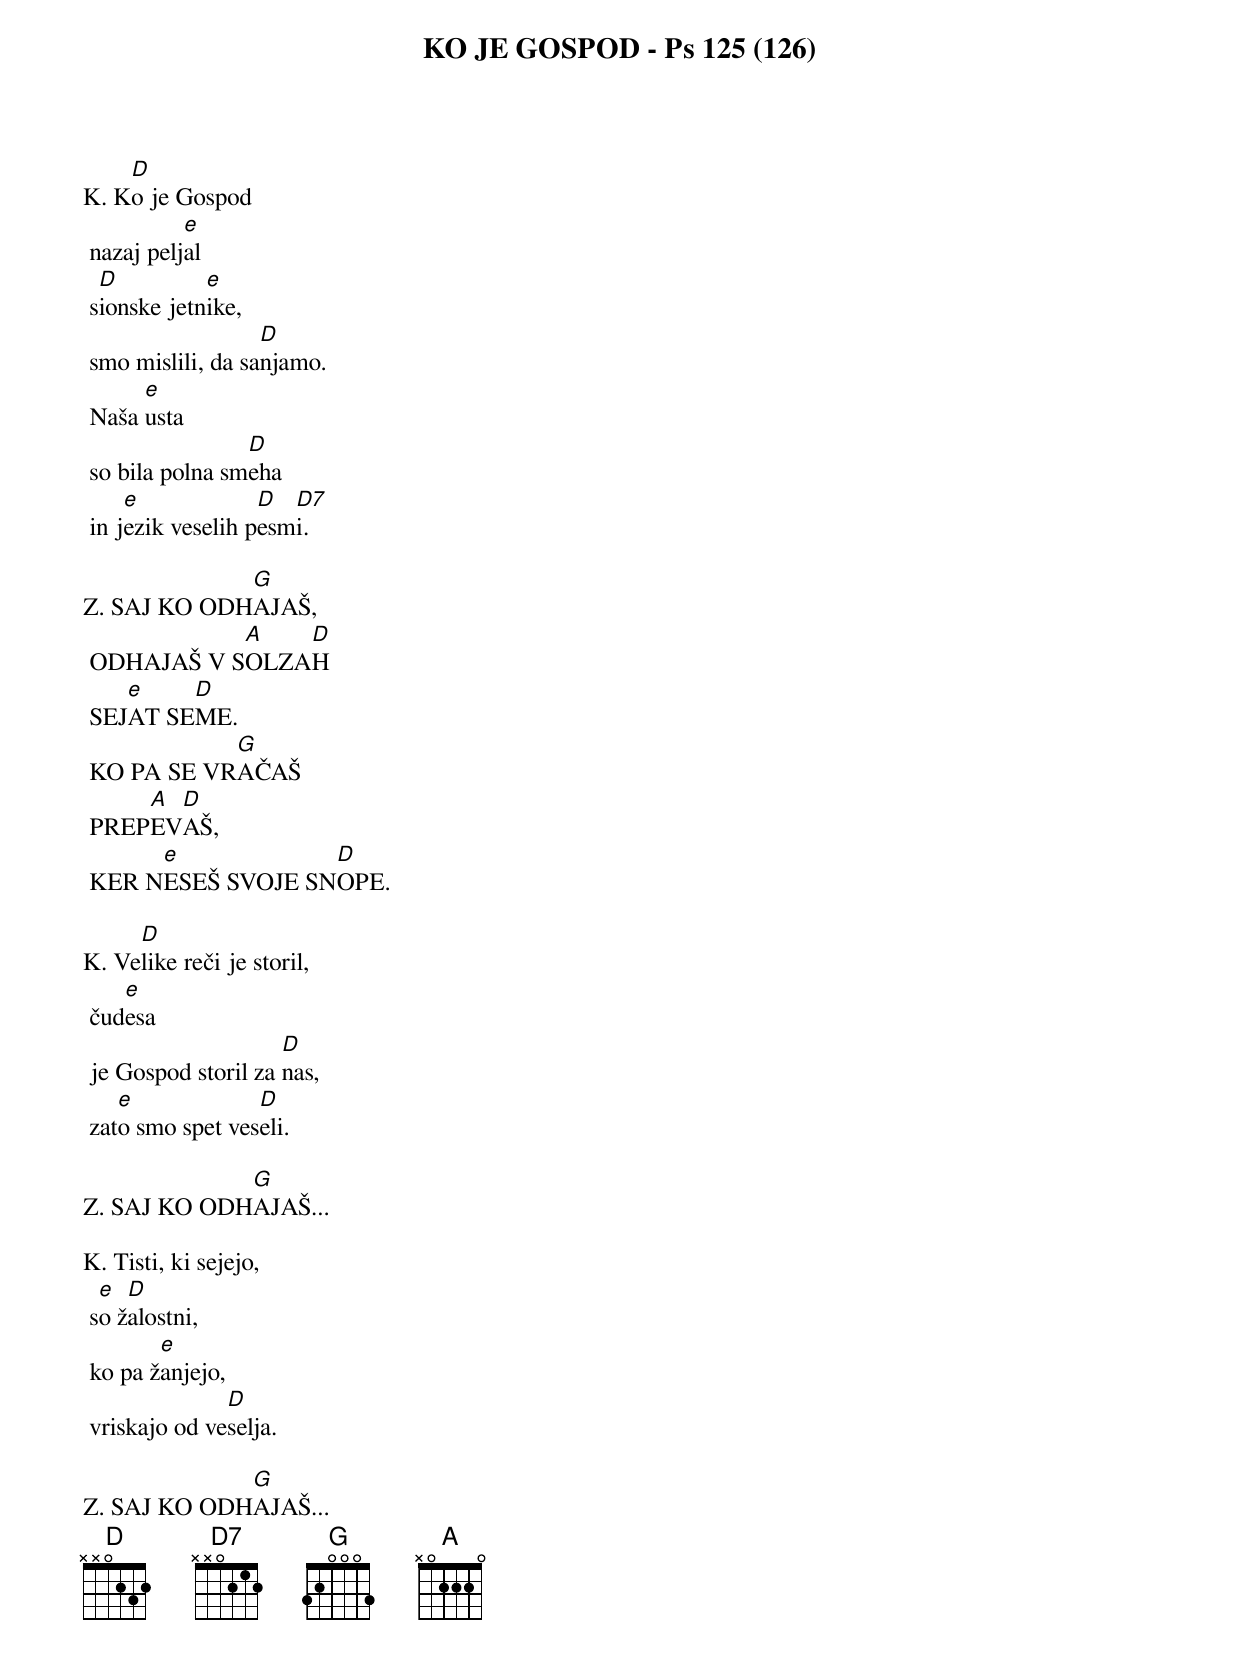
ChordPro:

{title: KO JE GOSPOD - Ps 125 (126)}

K.	K[D]o je Gospod
	nazaj pelj[e]al
	s[D]ionske jetn[e]ike,
	smo mislili, da sa[D]njamo.
	Naša [e]usta
	so bila polna sm[D]eha
	in j[e]ezik veselih p[D]esm[D7]i.

Z.	SAJ KO ODH[G]AJAŠ,
	ODHAJAŠ V S[A]OLZA[D]H
	SEJ[e]AT SE[D]ME.
	KO PA SE VR[G]AČAŠ
	PREP[A]EV[D]AŠ,
	KER N[e]ESEŠ SVOJE SN[D]OPE.

K.	Ve[D]like reči je storil,
	čud[e]esa
	je Gospod storil za [D]nas,
	zat[e]o smo spet ves[D]eli.

Z.	SAJ KO ODH[G]AJAŠ...

K.	Tisti, ki sejejo,
	s[e]o ž[D]alostni,
	ko pa ž[e]anjejo,
	vriskajo od ve[D]selja.

Z.	SAJ KO ODH[G]AJAŠ...
